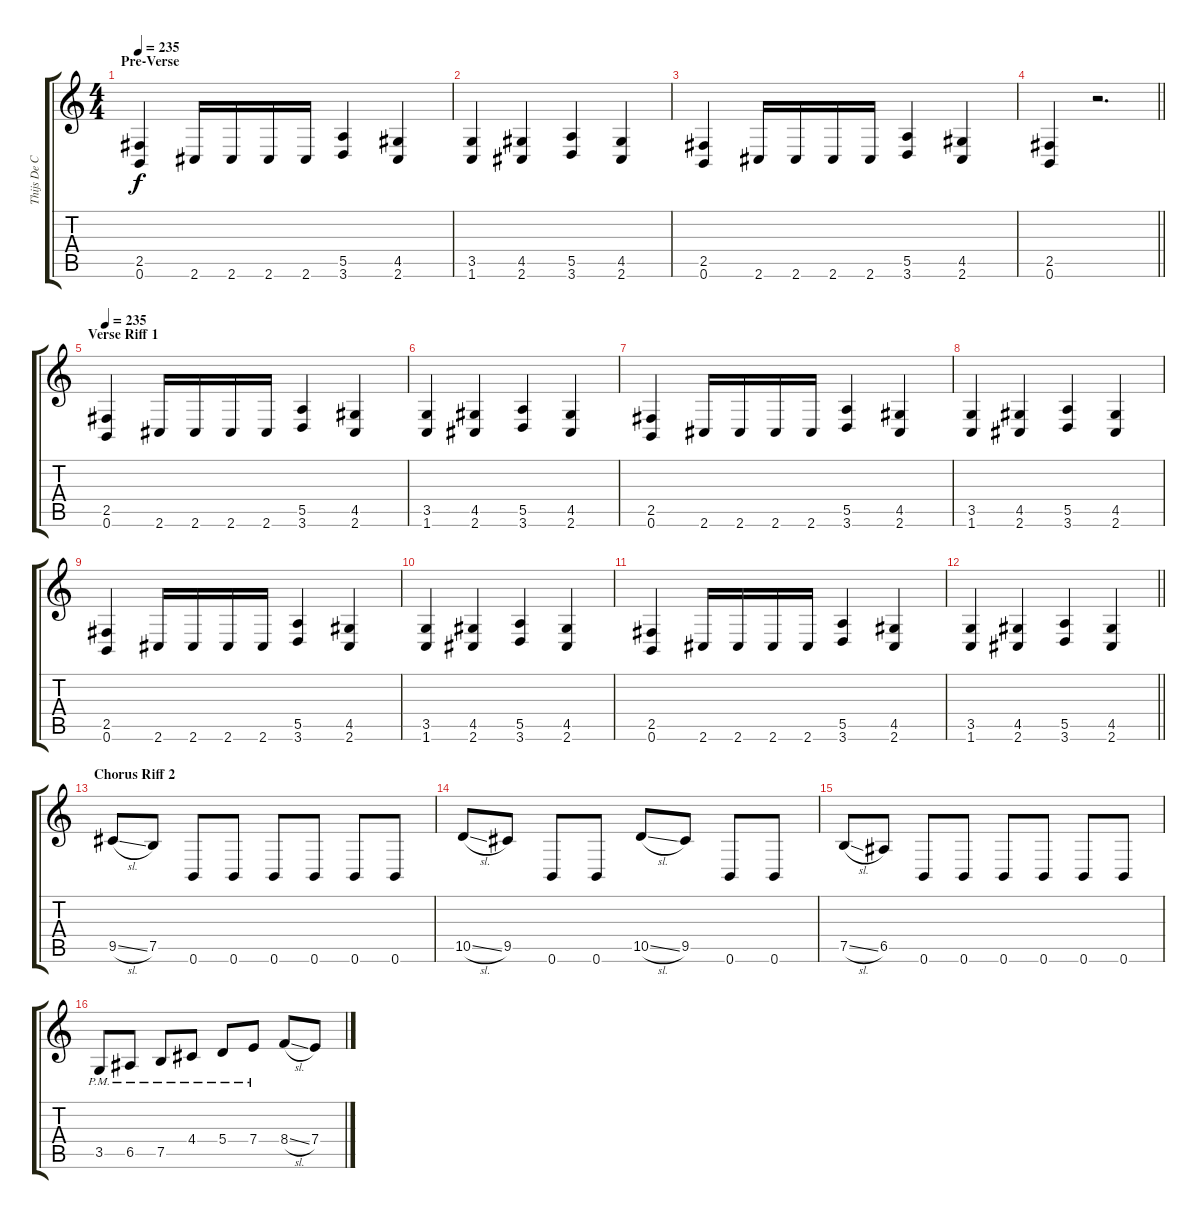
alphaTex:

\track ("Thijs De Cloedt" "Thijs De C") {instrument overdrivenguitar}
\staff {score tabs}
\tuning (B3 Gb3 D3 A2 E2 B1) {hide}
\ts (4 4)
\section ("" "Pre-Verse")
\tempo 235
\clef g2
\ks c
(2.5 0.6).4{dy f} 2.6.16 2.6.16 2.6.16 2.6.16 (5.5 3.6).4 (4.5 2.6).4 |
(3.5 1.6).4 (4.5 2.6).4 (5.5 3.6).4 (4.5 2.6).4 |
(2.5 0.6).4 2.6.16 2.6.16 2.6.16 2.6.16 (5.5 3.6).4 (4.5 2.6).4 |
\barLineRight lightlight
(2.5 0.6).4 r.2{d} |
\section ("" "Verse Riff 1")
\tempo 235
(2.5 0.6).4 2.6.16 2.6.16 2.6.16 2.6.16 (5.5 3.6).4 (4.5 2.6).4 |
(3.5 1.6).4 (4.5 2.6).4 (5.5 3.6).4 (4.5 2.6).4 |
(2.5 0.6).4 2.6.16 2.6.16 2.6.16 2.6.16 (5.5 3.6).4 (4.5 2.6).4 |
(3.5 1.6).4 (4.5 2.6).4 (5.5 3.6).4 (4.5 2.6).4 |
(2.5 0.6).4 2.6.16 2.6.16 2.6.16 2.6.16 (5.5 3.6).4 (4.5 2.6).4 |
(3.5 1.6).4 (4.5 2.6).4 (5.5 3.6).4 (4.5 2.6).4 |
(2.5 0.6).4 2.6.16 2.6.16 2.6.16 2.6.16 (5.5 3.6).4 (4.5 2.6).4 |
\barLineRight lightlight
(3.5 1.6).4 (4.5 2.6).4 (5.5 3.6).4 (4.5 2.6).4 |
\section ("" "Chorus Riff 2")
9.5{sl}.8 7.5.8 0.6.8 0.6.8 0.6.8 0.6.8 0.6.8 0.6.8 |
10.5{sl}.8 9.5.8 0.6.8 0.6.8 10.5{sl}.8 9.5.8 0.6.8 0.6.8 |
7.5{sl}.8 6.5.8 0.6.8 0.6.8 0.6.8 0.6.8 0.6.8 0.6.8 |
3.5{pm}.8 6.5{pm}.8 7.5{pm}.8 4.4{pm}.8 5.4{pm}.8 7.4{pm}.8 8.4{sl}.8 7.4.8
